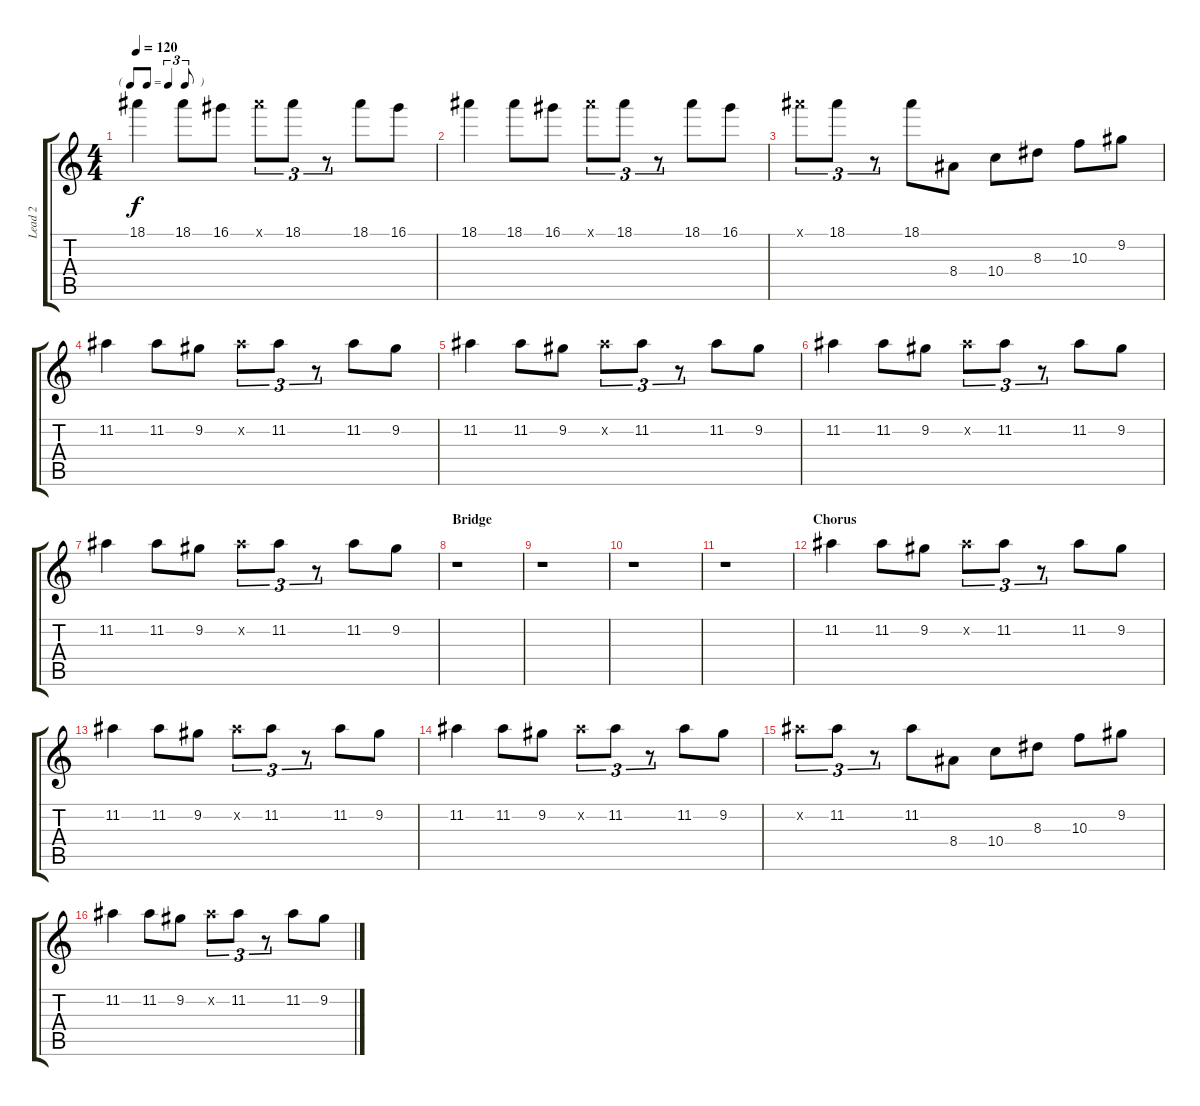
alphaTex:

\track ("Lead 2" "Lead 2") {instrument distortionguitar}
\staff {score tabs}
\tuning (E4 B3 G3 D3 A2 E2) {hide}
\ts (4 4)
\tf triplet8th
\tempo 120
\clef g2
\ks c
18.1.4{dy f} 18.1.8 16.1.8 18.1{x}.8{tu (3 2)} 18.1.8{tu (3 2)} r.8{tu (3 2)} 18.1.8 16.1.8 |
18.1.4 18.1.8 16.1.8 18.1{x}.8{tu (3 2)} 18.1.8{tu (3 2)} r.8{tu (3 2)} 18.1.8 16.1.8 |
18.1{x}.8{tu (3 2)} 18.1.8{tu (3 2)} r.8{tu (3 2)} 18.1.8 8.4.8 10.4.8 8.3.8 10.3.8 9.2.8 |
11.2.4 11.2.8 9.2.8 11.2{x}.8{tu (3 2)} 11.2.8{tu (3 2)} r.8{tu (3 2)} 11.2.8 9.2.8 |
11.2.4 11.2.8 9.2.8 11.2{x}.8{tu (3 2)} 11.2.8{tu (3 2)} r.8{tu (3 2)} 11.2.8 9.2.8 |
11.2.4 11.2.8 9.2.8 11.2{x}.8{tu (3 2)} 11.2.8{tu (3 2)} r.8{tu (3 2)} 11.2.8 9.2.8 |
11.2.4 11.2.8 9.2.8 11.2{x}.8{tu (3 2)} 11.2.8{tu (3 2)} r.8{tu (3 2)} 11.2.8 9.2.8 |
\section ("" "Bridge")
r.1 |
r.1 |
r.1 |
r.1 |
\section ("" "Chorus")
11.2.4 11.2.8 9.2.8 11.2{x}.8{tu (3 2)} 11.2.8{tu (3 2)} r.8{tu (3 2)} 11.2.8 9.2.8 |
11.2.4 11.2.8 9.2.8 11.2{x}.8{tu (3 2)} 11.2.8{tu (3 2)} r.8{tu (3 2)} 11.2.8 9.2.8 |
11.2.4 11.2.8 9.2.8 11.2{x}.8{tu (3 2)} 11.2.8{tu (3 2)} r.8{tu (3 2)} 11.2.8 9.2.8 |
11.2{x}.8{tu (3 2)} 11.2.8{tu (3 2)} r.8{tu (3 2)} 11.2.8 8.4.8 10.4.8 8.3.8 10.3.8 9.2.8 |
11.2.4 11.2.8 9.2.8 11.2{x}.8{tu (3 2)} 11.2.8{tu (3 2)} r.8{tu (3 2)} 11.2.8 9.2.8
